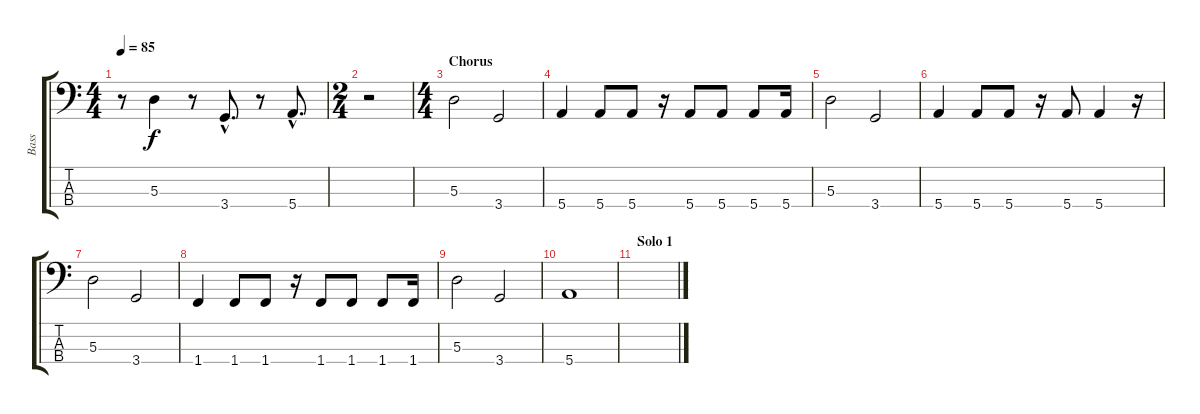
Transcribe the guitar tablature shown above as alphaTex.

\track ("Bass" "Bass") {instrument electricbassfinger}
\staff {score tabs}
\tuning (G2 D2 A1 E1) {hide}
\ts (4 4)
\tempo 85
\clef f4
\ks c
r.8{dy f} 5.3.4 r.8 3.4{hac}.8{d} r.8 5.4{hac}.8{d} |
\ts (2 4)
r.2 |
\ts (4 4)
\section ("" "Chorus")
5.3.2 3.4.2 |
5.4.4 5.4.8 5.4.8 r.16 5.4.8 5.4.8 5.4.8 5.4.16 |
5.3.2 3.4.2 |
5.4.4 5.4.8 5.4.8 r.16 5.4.8 5.4.4 r.16 |
5.3.2 3.4.2 |
1.4.4 1.4.8 1.4.8 r.16 1.4.8 1.4.8 1.4.8 1.4.16 |
5.3.2 3.4.2 |
5.4.1 |
\section ("" "Solo 1")
